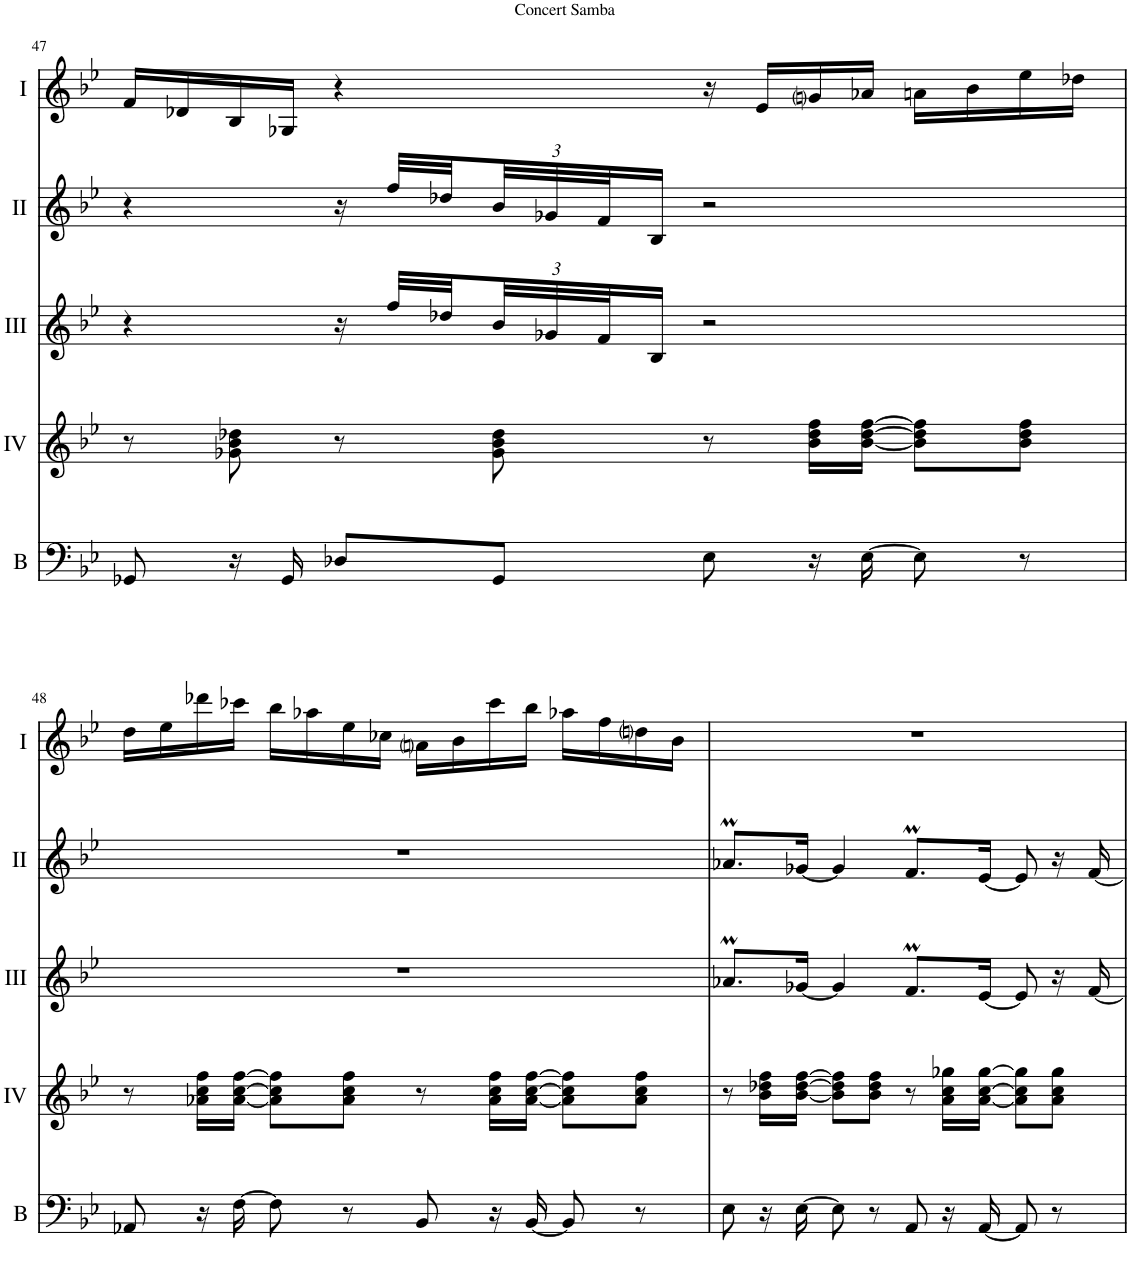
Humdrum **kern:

**kern	**kern	**kern	**kern	**kern
*part5	*part4	*part3	*part2	*part1
*staff5	*staff4	*staff3	*staff2	*staff1
*I"Bass	*I"Acc. 4	*I"Acc. 3	*I"Acc. 2	*I"Acc. 1
*I'B	*	*	*	*
!!LO:PB:g=z
*clefF4	*clefG2	*clefG2	*clefG2	*clefG2
*Trd7c12	*Trd7c12	*Trd7c12	*Trd7c12	*Trd7c12
*k[b-e-]	*k[b-e-]	*k[b-e-]	*k[b-e-]	*k[b-e-]
*M4/4	*M4/4	*M4/4	*M4/4	*M4/4
*met(c)	*met(c)	*met(c)	*met(c)	*met(c)
=47	=47	=47	=47	=47
8GG-X/	8r	4r	4r	16ff/LL
.	.	.	.	16dd-X/
16r	8g-X\ 8b-\ 8dd-X\	.	.	16b-/
16GG-/	.	.	.	16g-X/JJ
8D-X/L	8r	16r	16r	4r
.	.	32fff/LLL	32fff/LLL	.
.	.	32ddd-X/	32ddd-X/	.
*	*	*Xbrackettup	*Xbrackettup	*
8GG-/J	8g-\ 8b-\ 8dd-\	48bb-/	48bb-/	.
.	.	48gg-X/	48gg-X/	.
.	.	48ff/J	48ff/J	.
.	.	16b-/JJ	16b-/JJ	.
8E-\	8r	2r	2r	16r
.	.	.	.	16ee-/LL
16r	16b-\ 16dd-\ 16ff\LL	.	.	16ggni/
[16E-\	[16b-\ [16dd-\ [16ff\JJ	.	.	16aa-X/JJ
8E-\]	8b-\] 8dd-\] 8ff\]L	.	.	16aan\LL
.	.	.	.	16bb-\
8r	8b-\ 8dd-\ 8ff\J	.	.	16eee-\
.	.	.	.	16ddd-X\JJ
!!LO:LB:g=z
=48	=48	=48	=48	=48
8AA-X/	8r	1r	1r	16ddd\LL
.	.	.	.	16eee-\
16r	16a-X\ 16cc\ 16ff\LL	.	.	16dddd-X\
[16F\	[16a-\ [16cc\ [16ff\JJ	.	.	16cccc-X\JJ
8F\]	8a-\] 8cc\] 8ff\]L	.	.	16bbb-\LL
.	.	.	.	16aaa-X\
8r	8a-\ 8cc\ 8ff\J	.	.	16eee-\
.	.	.	.	16ccc-X\JJ
8BB-/	8r	.	.	16aani\LL
.	.	.	.	16bb-\
16r	16a-\ 16cc\ 16ff\LL	.	.	16cccc-\
[16BB-/	[16a-\ [16cc\ [16ff\JJ	.	.	16bbb-\JJ
8BB-/]	8a-\] 8cc\] 8ff\]L	.	.	16aaa-X\LL
.	.	.	.	16fff\
8r	8a-\ 8cc\ 8ff\J	.	.	16dddni\
.	.	.	.	16bb-\JJ
=49	=49	=49	=49	=49
8E-\	8r	8.aa-XM/L	8.aa-XM/L	1r
16r	16b-\ 16dd-X\ 16ff\LL	.	.	.
[16E-\	[16b-\ [16dd-\ [16ff\JJ	[16gg-X/Jk	[16gg-X/Jk	.
8E-\]	8b-\] 8dd-\] 8ff\]L	4gg-/]	4gg-/]	.
8r	8b-\ 8dd-\ 8ff\J	.	.	.
8AA/	8r	8.ffM/L	8.ffM/L	.
16r	16a\ 16cc\ 16gg-X\LL	.	.	.
[16AA/	[16a\ [16cc\ [16gg-\JJ	[16ee-/Jk	[16ee-/Jk	.
8AA/]	8a\] 8cc\] 8gg-\]L	8ee-/]	8ee-/]	.
8r	8a\ 8cc\ 8gg-\J	16r	16r	.
.	.	[16ff/	[16ff/	.
=	=	=	=	=
*-	*-	*-	*-	*-
